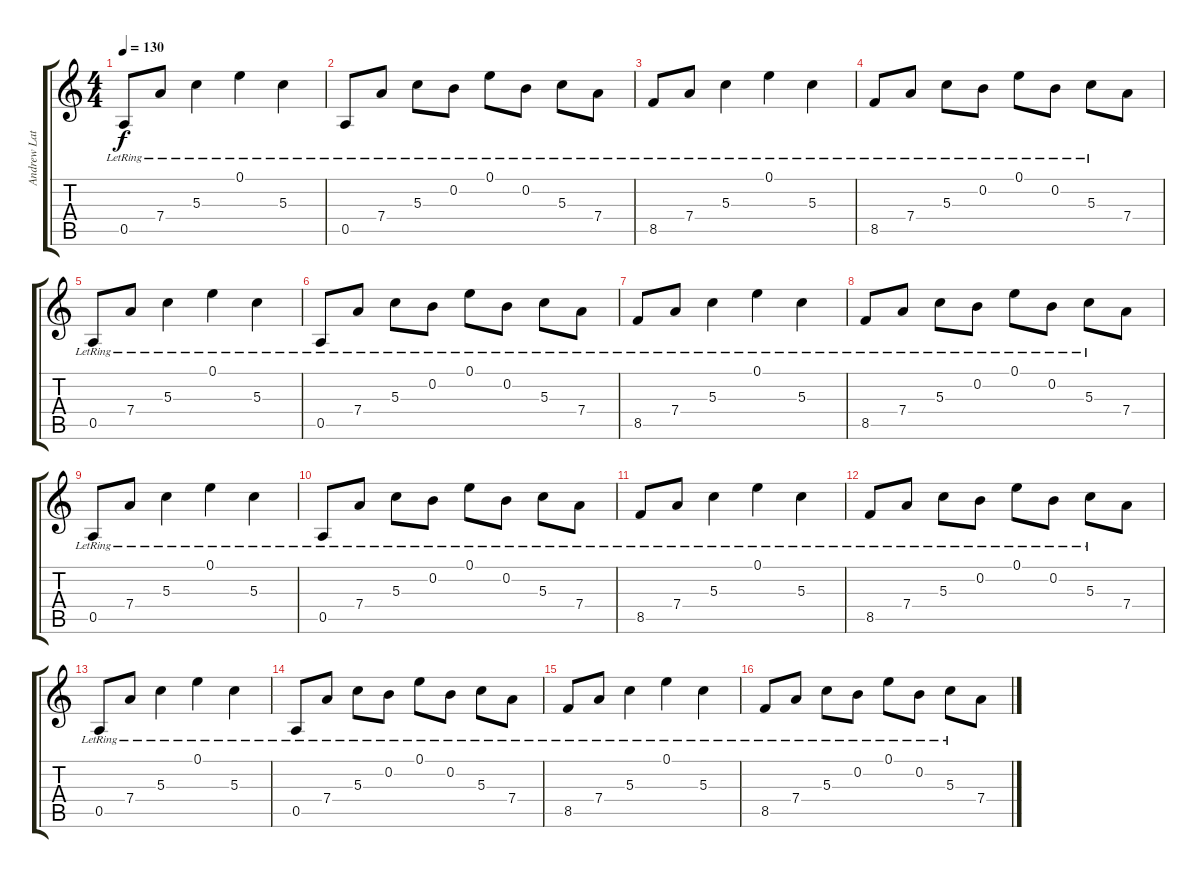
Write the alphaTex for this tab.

\track ("Andrew Latimer 2" "Andrew Lat") {instrument acousticguitarsteel}
\staff {score tabs}
\tuning (E4 B3 G3 D3 A2 E2) {hide}
\ts (4 4)
\tempo 130
\clef g2
\ks c
0.5{lr}.8{dy f volume 6 instrument acousticguitarsteel} 7.4{lr}.8 5.3{lr}.4 0.1{lr}.4 5.3{lr}.4 |
0.5{lr}.8 7.4{lr}.8 5.3{lr}.8 0.2{lr}.8 0.1{lr}.8 0.2{lr}.8 5.3{lr}.8 7.4{lr}.8 |
8.5{lr}.8 7.4{lr}.8 5.3{lr}.4 0.1{lr}.4 5.3{lr}.4 |
8.5{lr}.8 7.4{lr}.8 5.3{lr}.8 0.2{lr}.8 0.1{lr}.8 0.2{lr}.8 5.3{lr}.8 7.4.8 |
0.5{lr}.8{volume 6 instrument acousticguitarsteel} 7.4{lr}.8 5.3{lr}.4 0.1{lr}.4 5.3{lr}.4 |
0.5{lr}.8 7.4{lr}.8 5.3{lr}.8 0.2{lr}.8 0.1{lr}.8 0.2{lr}.8 5.3{lr}.8 7.4{lr}.8 |
8.5{lr}.8 7.4{lr}.8 5.3{lr}.4 0.1{lr}.4 5.3{lr}.4 |
8.5{lr}.8 7.4{lr}.8 5.3{lr}.8 0.2{lr}.8 0.1{lr}.8 0.2{lr}.8 5.3{lr}.8 7.4.8 |
0.5{lr}.8{volume 6 instrument acousticguitarsteel} 7.4{lr}.8 5.3{lr}.4 0.1{lr}.4 5.3{lr}.4 |
0.5{lr}.8 7.4{lr}.8 5.3{lr}.8 0.2{lr}.8 0.1{lr}.8 0.2{lr}.8 5.3{lr}.8 7.4{lr}.8 |
8.5{lr}.8 7.4{lr}.8 5.3{lr}.4 0.1{lr}.4 5.3{lr}.4 |
8.5{lr}.8 7.4{lr}.8 5.3{lr}.8 0.2{lr}.8 0.1{lr}.8 0.2{lr}.8 5.3{lr}.8 7.4.8 |
0.5{lr}.8{volume 6 instrument acousticguitarsteel} 7.4{lr}.8 5.3{lr}.4 0.1{lr}.4 5.3{lr}.4 |
0.5{lr}.8 7.4{lr}.8 5.3{lr}.8 0.2{lr}.8 0.1{lr}.8 0.2{lr}.8 5.3{lr}.8 7.4{lr}.8 |
8.5{lr}.8 7.4{lr}.8 5.3{lr}.4 0.1{lr}.4 5.3{lr}.4 |
8.5{lr}.8 7.4{lr}.8 5.3{lr}.8 0.2{lr}.8 0.1{lr}.8 0.2{lr}.8 5.3{lr}.8 7.4.8
